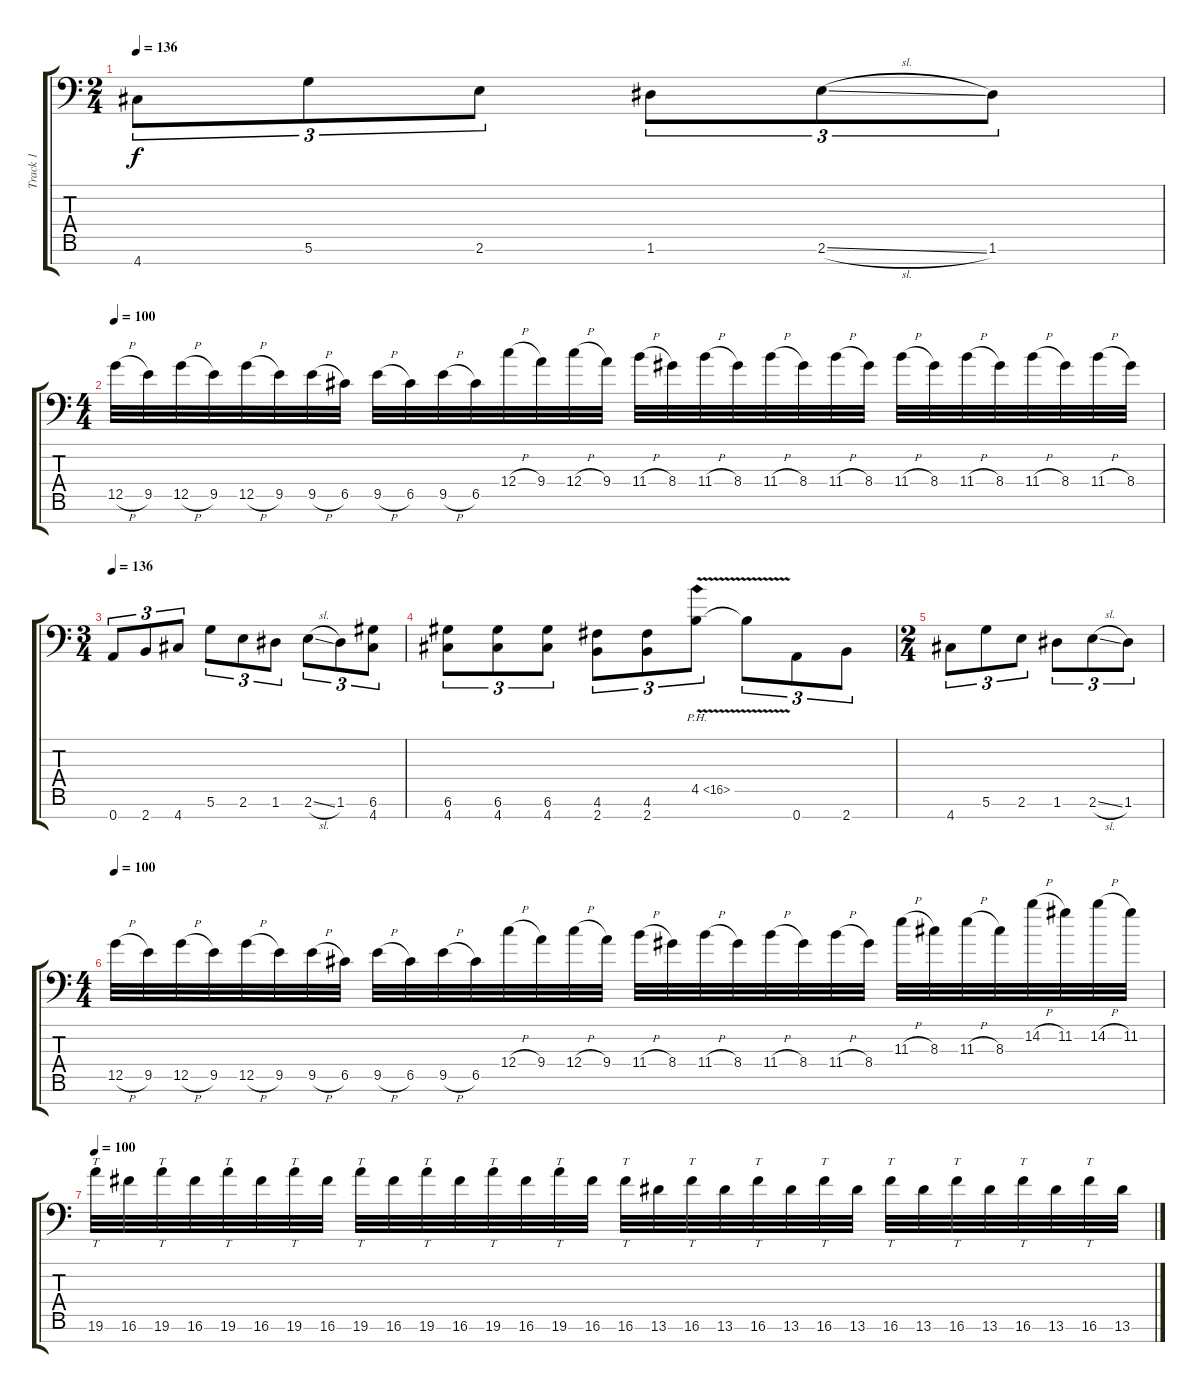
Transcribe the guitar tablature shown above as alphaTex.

\track ("Track 1" "Track 1") {instrument overdrivenguitar}
\staff {score tabs}
\tuning (D4 A3 F3 C3 G2 D2 A1) {hide}
\ts (2 4)
\tempo 136
\clef f4
\ks c
4.7.8{tu (3 2) dy f} 5.6.8{tu (3 2)} 2.6.8{tu (3 2)} 1.6.8{tu (3 2)} 2.6{sl}.8{tu (3 2)} 1.6.8{tu (3 2)} |
\ts (4 4)
\tempo 100
12.5{h}.32 9.5.32 12.5{h}.32 9.5.32 12.5{h}.32 9.5.32 9.5{h}.32 6.5.32 9.5{h}.32 6.5.32 9.5{h}.32 6.5.32 12.4{h}.32 9.4.32 12.4{h}.32 9.4.32 11.4{h}.32 8.4.32 11.4{h}.32 8.4.32 11.4{h}.32 8.4.32 11.4{h}.32 8.4.32 11.4{h}.32 8.4.32 11.4{h}.32 8.4.32 11.4{h}.32 8.4.32 11.4{h}.32 8.4.32 |
\ts (3 4)
\tempo 136
0.7.8{tu (3 2)} 2.7.8{tu (3 2)} 4.7.8{tu (3 2)} 5.6.8{tu (3 2)} 2.6.8{tu (3 2)} 1.6.8{tu (3 2)} 2.6{sl}.8{tu (3 2)} 1.6.8{tu (3 2)} (6.6 4.7).8{tu (3 2)} |
(6.6 4.7).8{tu (3 2)} (6.6 4.7).8{tu (3 2)} (6.6 4.7).8{tu (3 2)} (4.6 2.7).8{tu (3 2)} (4.6 2.7).8{tu (3 2)} 4.5{ph 12 v}.8{tu (3 2)} 4.5{t}.8{tu (3 2)} 0.7.8{tu (3 2)} 2.7.8{tu (3 2)} |
\ts (2 4)
4.7.8{tu (3 2)} 5.6.8{tu (3 2)} 2.6.8{tu (3 2)} 1.6.8{tu (3 2)} 2.6{sl}.8{tu (3 2)} 1.6.8{tu (3 2)} |
\ts (4 4)
\tempo 100
12.5{h}.32 9.5.32 12.5{h}.32 9.5.32 12.5{h}.32 9.5.32 9.5{h}.32 6.5.32 9.5{h}.32 6.5.32 9.5{h}.32 6.5.32 12.4{h}.32 9.4.32 12.4{h}.32 9.4.32 11.4{h}.32 8.4.32 11.4{h}.32 8.4.32 11.4{h}.32 8.4.32 11.4{h}.32 8.4.32 11.3{h}.32 8.3.32 11.3{h}.32 8.3.32 14.2{h}.32 11.2.32 14.2{h}.32 11.2.32 |
\tempo 100
19.6.32{tt} 16.6.32 19.6.32{tt} 16.6.32 19.6.32{tt} 16.6.32 19.6.32{tt} 16.6.32 19.6.32{tt} 16.6.32 19.6.32{tt} 16.6.32 19.6.32{tt} 16.6.32 19.6.32{tt} 16.6.32 16.6.32{tt} 13.6.32 16.6.32{tt} 13.6.32 16.6.32{tt} 13.6.32 16.6.32{tt} 13.6.32 16.6.32{tt} 13.6.32 16.6.32{tt} 13.6.32 16.6.32{tt} 13.6.32 16.6.32{tt} 13.6.32
